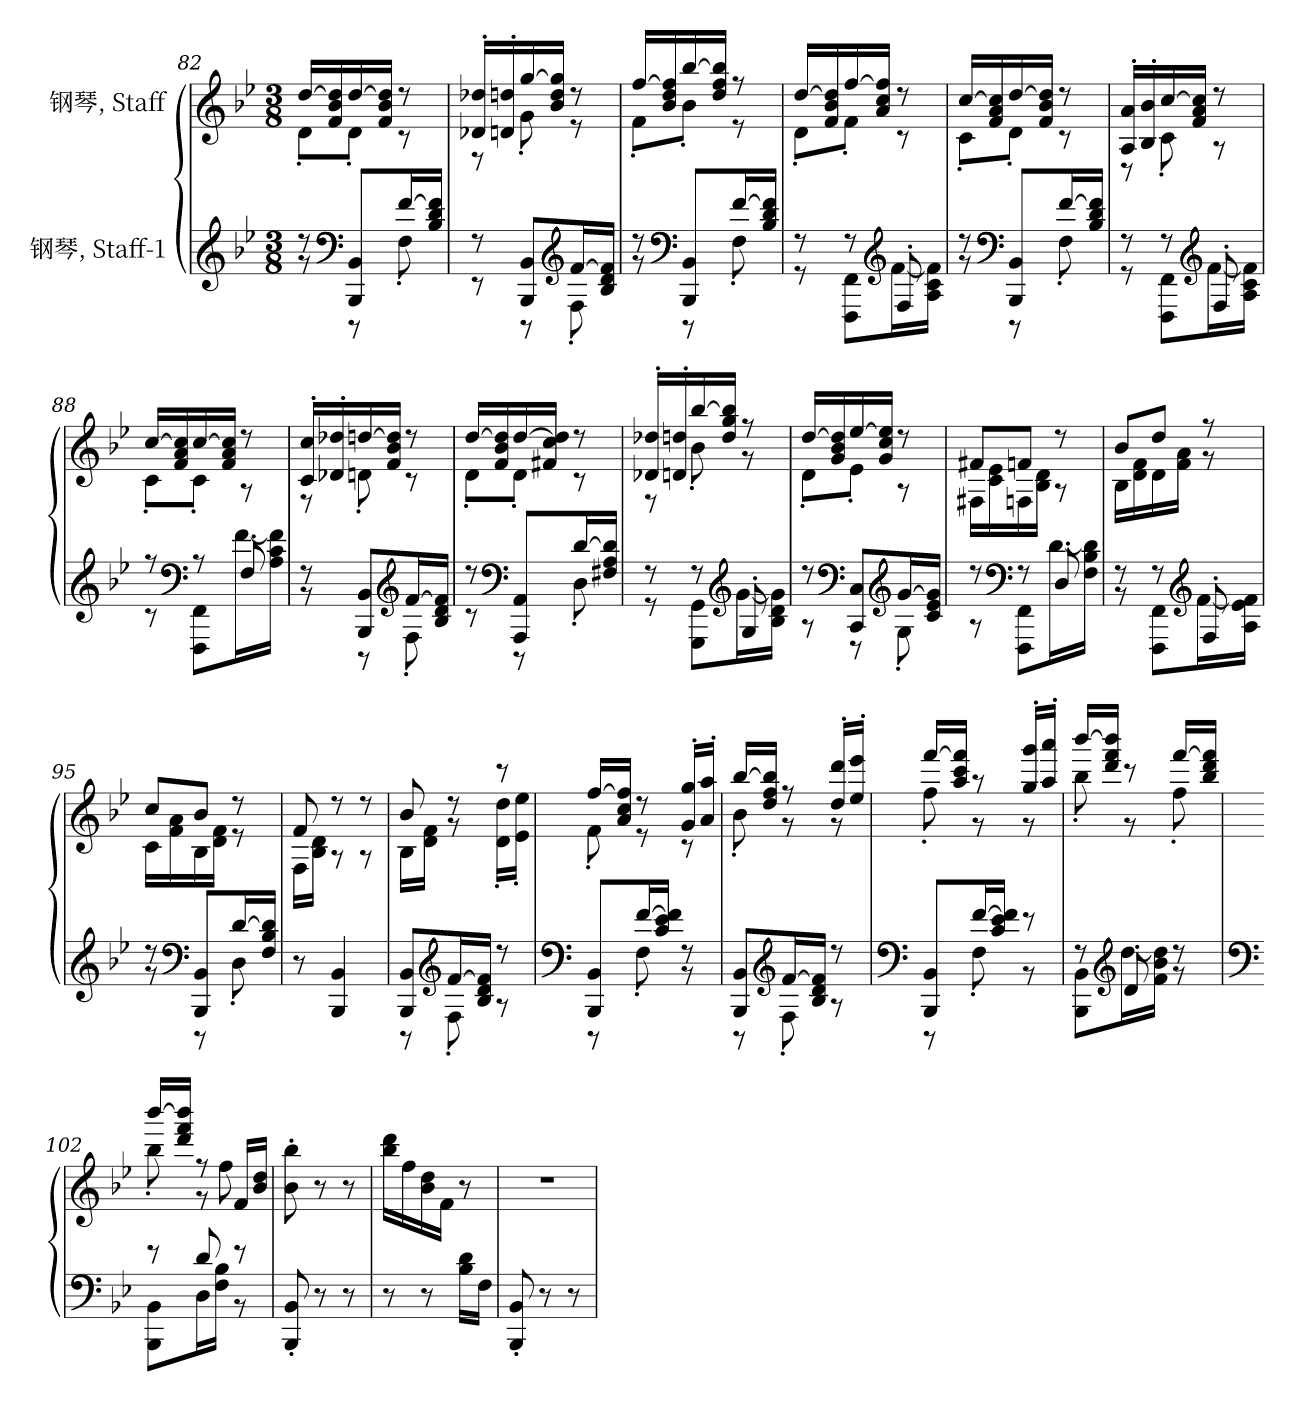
**kern	**kern
*part2	*part1
*staff2	*staff1
*I"钢琴, Staff-1	*I"钢琴, Staff
*clefG2	*clefG2
*k[b-e-]	*k[b-e-]
*M3/8	*M3/8
=82	=82
*^	*^
8r	8r	[16dd/LL	8d'\L
.	.	16f/ 16b-/ 16dd/]	.
*clefF4	*	*	*
8BBB-/ 8BB-/L	8r	[16dd/	8d'\J
.	.	16f/ 16b-/ 16dd/]JJ	.
[16f/L	8F'\	8r	8r
16B-/ 16d/ 16f/]JJ	.	.	.
=83	=83	=83	=83
8r	8r	16d-X/' 16dd-X/'LL	8r
.	.	16dn/' 16ddn/'	.
8BBB-/ 8BB-/L	8r	[16gg/	8g'\
.	.	16b-/ 16dd/ 16gg/]JJ	.
*clefG2	*	*	*
[16f/L	8F'\	8r	8r
16B-/ 16d/ 16f/]JJ	.	.	.
!!LO:LB:g=z	!!
=84	=84	=84	=84
8r	8r	[16ff/LL	8f'\L
.	.	16b-/ 16dd/ 16ff/]	.
*clefF4	*	*	*
8BBB-/ 8BB-/L	8r	[16bb-/	8b-'\J
.	.	16dd/ 16ff/ 16bb-/]JJ	.
[16f/L	8F'\	8r	8r
16B-/ 16d/ 16f/]JJ	.	.	.
=85	=85	=85	=85
8r	8r	[16dd/LL	8d'\L
.	.	16f/ 16b-/ 16dd/]	.
8r	8FFF\ 8FF\L	[16ff/	8f'\J
.	.	16a/ 16cc/ 16ff/]JJ	.
*clefG2	*	*	*
8F'/	[16f\L	8r	8r
.	16A\ 16c\ 16f\]JJ	.	.
=86	=86	=86	=86
8r	8r	[16cc/LL	8c'\L
.	.	16f/ 16a/ 16cc/]	.
*clefF4	*	*	*
8BBB-/ 8BB-/L	8r	[16dd/	8d'\J
.	.	16f/ 16b-/ 16dd/]JJ	.
[16f/L	8F'\	8r	8r
16B-/ 16d/ 16f/]JJ	.	.	.
=87	=87	=87	=87
8r	8r	16A/' 16a/'LL	8r
.	.	16B-/' 16b-/'	.
8r	8FFF\ 8FF\L	[16cc/	8c'\
.	.	16f/ 16a/ 16cc/]JJ	.
*clefG2	*	*	*
8F'/	[16f\L	8r	8r
.	16A\ 16c\ 16f\]JJ	.	.
!!LO:LB:g=z	!!
=88	=88	=88	=88
8r	8r	[16cc/LL	8c'\L
.	.	16f/ 16a/ 16cc/]	.
*clefF4	*	*	*
8r	8FFF\ 8FF\L	[16cc/	8c'\J
.	.	16f/ 16a/ 16cc/]JJ	.
8F'/	[16f\L	8r	8r
.	16A\ 16c\ 16f\]JJ	.	.
=89	=89	=89	=89
8r	8r	16c/' 16cc/'LL	8r
.	.	16d-X/' 16dd-X/'	.
8BBB-/ 8BB-/L	8r	[16ddn/	8dn'\
.	.	16f/ 16b-/ 16dd/]JJ	.
*clefG2	*	*	*
[16f/L	8F'\	8r	8r
16B-/ 16d/ 16f/]JJ	.	.	.
=90	=90	=90	=90
8r	8r	[16dd/LL	8d'\L
.	.	16f/ 16b-/ 16dd/]	.
*clefF4	*	*	*
8AAA/ 8AA/L	8r	[16dd/	8d'\J
.	.	16f#X/ 16cc/ 16dd/]JJ	.
[16d/L	8D'\	8r	8r
16F#X/ 16A/ 16d/]JJ	.	.	.
=91	=91	=91	=91
8r	8r	16d-X/' 16dd-X/'LL	8r
.	.	16dn/' 16ddn/'	.
8r	8GGG\ 8GG\L	[16bb-/	8b-'\
.	.	16dd/ 16gg/ 16bb-/]JJ	.
*clefG2	*	*	*
8G'/	[16g\L	8r	8r
.	16B-\ 16d\ 16g\]JJ	.	.
!!LO:LB:g=z	!!
=92	=92	=92	=92
8r	8r	[16dd/LL	8d'\L
.	.	16g/ 16b-/ 16dd/]	.
*clefF4	*	*	*
8CC/ 8C/L	8r	[16ee-/	8e-'\J
.	.	16g/ 16cc/ 16ee-/]JJ	.
*clefG2	*	*	*
[16g/L	8G'\	8r	8r
16c/ 16e-/ 16g/]JJ	.	.	.
=93	=93	=93	=93
8r	8r	8f#X/L	16F#X\LL
.	.	.	16c\ 16e-\
*clefF4	*	*	*
8r	8FFF\ 8FF\L	8fn/J	16Fn\
.	.	.	16B-\ 16d\JJ
8D'/	[16d\L	8r	8r
.	16F\ 16B-\ 16d\]JJ	.	.
=94	=94	=94	=94
8r	8r	8b-/L	16B-\LL
.	.	.	16d\ 16f\
8r	8FFF\ 8FF\L	8dd/J	16d\
.	.	.	16f\ 16a\JJ
*clefG2	*	*	*
8F'/	[16f\L	8r	8r
.	16A\ 16e-\ 16f\]JJ	.	.
=95	=95	=95	=95
8r	8r	8cc/L	16c\LL
.	.	.	16f\ 16a\
*clefF4	*	*	*
8BBB-/ 8BB-/L	8r	8b-/J	16B-\
.	.	.	16d\ 16f\JJ
[16d/L	8D'\	8r	8r
16F/ 16B-/ 16d/]JJ	.	.	.
*v	*v	*	*
!!LO:PB:g=z	!!
=96	=96	=96
8r	8f/	16F\LL
.	.	16B-\ 16d\JJ
4BBB-/ 4BB-/	8r	8r
.	8r	8r
=97	=97	=97
*^	*	*
8BBB-/ 8BB-/L	8r	8b-/	16B-\LL
.	.	.	16d\ 16f\JJ
*clefG2	*	*	*
[16f/L	8F'\	8r	8r
16B-/ 16d/ 16f/]JJ	.	.	.
8r	8r	8r	16d\' 16dd\'LL
.	.	.	16e-\' 16ee-\'JJ
=98	=98	=98	=98
*clefF4	*	*	*
8BBB-/ 8BB-/L	8r	[16ff/LL	8f'\
.	.	16a/ 16cc/ 16ff/]JJ	.
[16f/L	8F'\	8r	8r
16c/ 16e-/ 16f/]JJ	.	.	.
8r	8r	16g/' 16gg/'LL	8r
.	.	16a/' 16aa/'JJ	.
=99	=99	=99	=99
8BBB-/ 8BB-/L	8r	[16bb-/LL	8b-'\
.	.	16dd/ 16ff/ 16bb-/]JJ	.
*clefG2	*	*	*
[16f/L	8F'\	8r	8r
16B-/ 16d/ 16f/]JJ	.	.	.
8r	8r	16dd/' 16ddd/'LL	8r
.	.	16ee-/' 16eee-/'JJ	.
!!LO:LB:g=z	!!
=100	=100	=100	=100
*clefF4	*	*	*
8BBB-/ 8BB-/L	8r	[16fff/LL	8ff'\
.	.	16aa/ 16ccc/ 16fff/]JJ	.
[16f/L	8F'\	8r	8r
16c/ 16e-/ 16f/]JJ	.	.	.
8r	8r	16gg/' 16ggg/'LL	8r
.	.	16aa/' 16aaa/'JJ	.
=101	=101	=101	=101
8r	8BBB-\ 8BB-\L	[16bbb-/LL	8bb-'\
.	.	16ddd/ 16fff/ 16bbb-/]JJ	.
*clefG2	*	*	*
8d'/	[16dd\L	8r	8r
.	16f\ 16b-\ 16dd\]JJ	.	.
8r	8r	[16fff/LL	8ff'\
.	.	16bb-/ 16ddd/ 16fff/]JJ	.
=102	=102	=102	=102
*clefF4	*	*	*
8r	8BBB-\ 8BB-\L	[16bbb-/LL	8bb-'\
.	.	16ddd/ 16fff/ 16bbb-/]JJ	.
8d/	16D\L	8r	8r
.	16F\ 16B-\JJ	.	.
8r	8r	16f/LL	8ff\
.	.	16b-/ 16dd/JJ	.
*v	*v	*	*
*	*v	*v
=103	=103
8BBB-/' 8BB-/'	8b-\' 8bb-\'
8r	8r
8r	8r
=104	=104
8r	16bb-\ 16ddd\LL
.	16ff\
8r	16b-\ 16dd\
.	16f\JJ
16B-\ 16d\LL	8r
16F\JJ	.
!!LO:LB:g=z
=105	=105
8BBB-/' 8BB-/'	4.r
8r	.
8r	.
=	=
*-	*-
